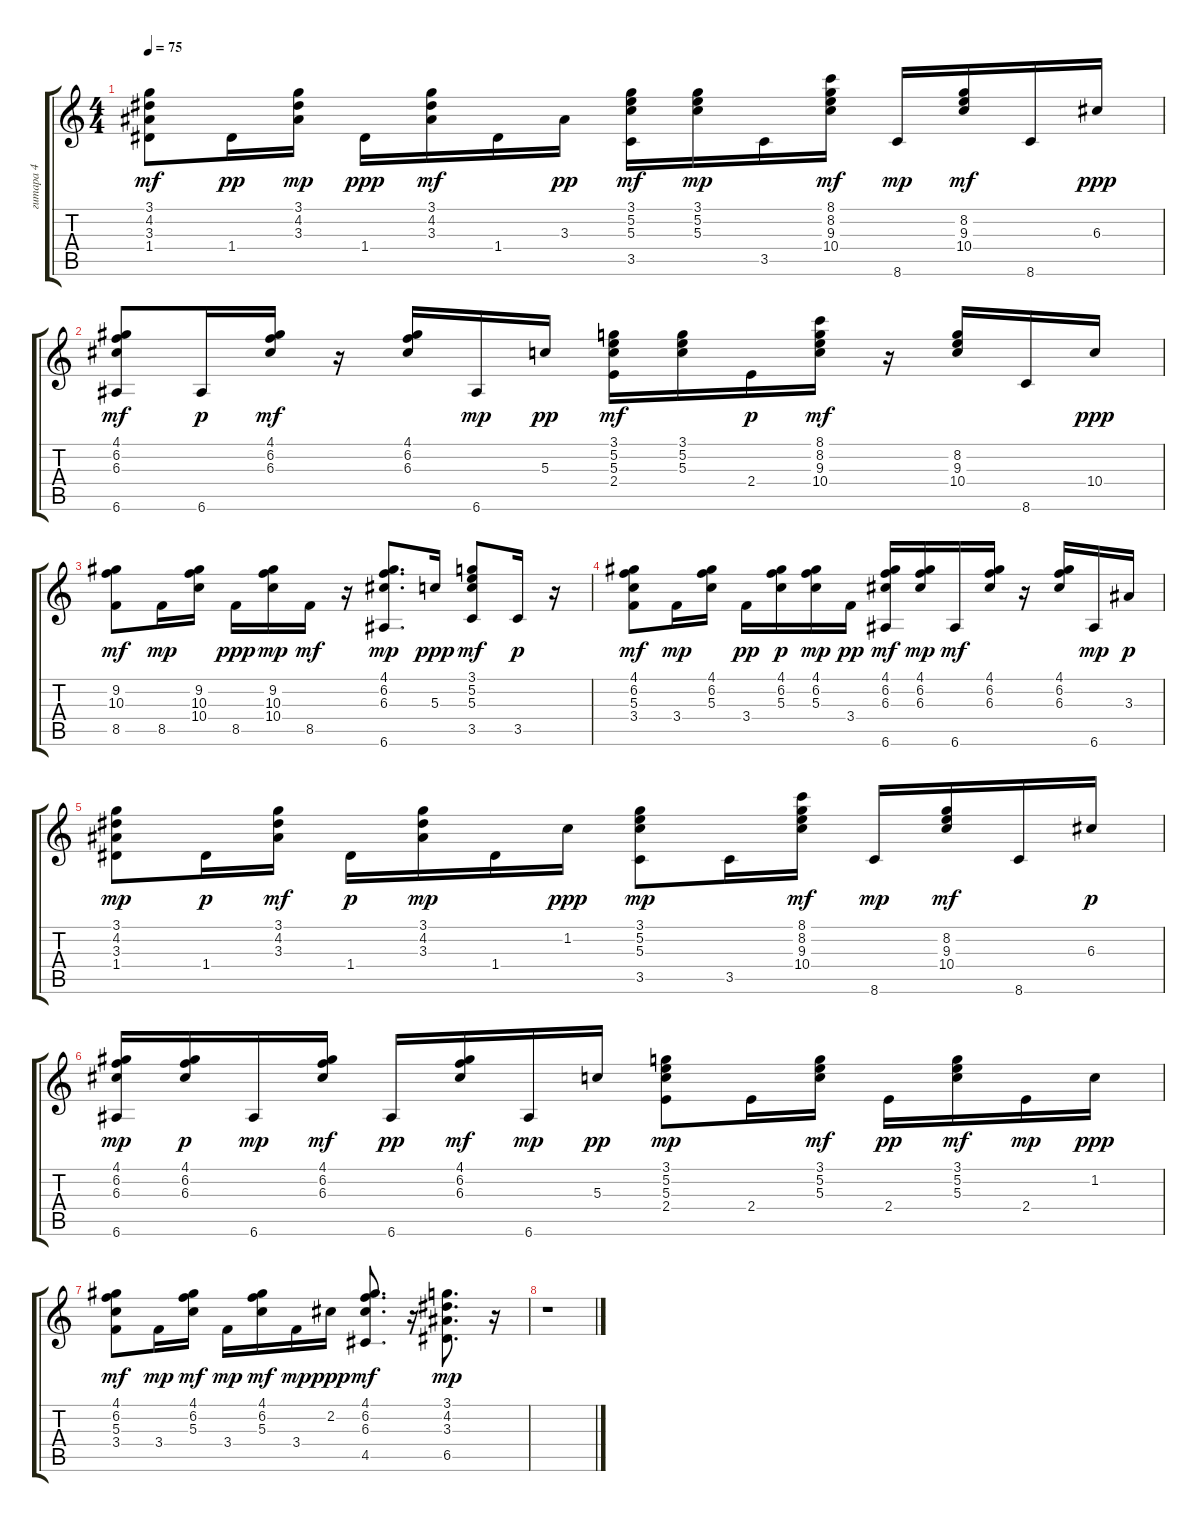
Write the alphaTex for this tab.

\track ("гитара 4" "гитара 4") {instrument acousticguitarsteel}
\staff {score tabs}
\tuning (E4 B3 G3 D3 A2 E2) {hide}
\ts (4 4)
\tempo 75
\clef g2
\ks c
(3.1 4.2 3.3 1.4).8{dy mf} 1.4.16{dy pp} (3.1 4.2 3.3).16{dy mp} 1.4.16{dy ppp} (3.1 4.2 3.3).16{dy mf} 1.4.16 3.3.16{dy pp} (3.1 5.2 5.3 3.5).16{dy mf} (3.1 5.2 5.3).16{dy mp} 3.5.16 (8.1 8.2 9.3 10.4).16{dy mf} 8.6.16{dy mp} (8.2 9.3 10.4).16{dy mf} 8.6.16 6.3.16{dy ppp} |
(4.1 6.2 6.3 6.6).8{dy mf} 6.6.16{dy p} (4.1 6.2 6.3).16{dy mf} r.16 (4.1 6.2 6.3).16 6.6.16{dy mp} 5.3.16{dy pp} (3.1 5.2 5.3 2.4).16{dy mf} (3.1 5.2 5.3).16 2.4.16{dy p} (8.1 8.2 9.3 10.4).16{dy mf} r.16 (8.2 9.3 10.4).16 8.6.16 10.4.16{dy ppp} |
(9.2 10.3 8.5).8{dy mf} 8.5.16{dy mp} (9.2 10.3 10.4).16 8.5.16{dy ppp} (9.2 10.3 10.4).16{dy mp} 8.5.16{dy mf} r.16 (4.1 6.2 6.3 6.6).8{d dy mp} 5.3.16{dy ppp} (3.1 5.2 5.3 3.5).8{dy mf} 3.5.16{dy p} r.16 |
(4.1 6.2 5.3 3.4).8{dy mf} 3.4.16{dy mp} (4.1 6.2 5.3).16 3.4.16{dy pp} (4.1 6.2 5.3).16{dy p} (4.1 6.2 5.3).16{dy mp} 3.4.16{dy pp} (4.1 6.2 6.3 6.6).16{dy mf} (4.1 6.2 6.3).16{dy mp} 6.6.16{dy mf} (4.1 6.2 6.3).16 r.16 (4.1 6.2 6.3).16 6.6.16{dy mp} 3.3.16{dy p} |
(3.1 4.2 3.3 1.4).8{dy mp} 1.4.16{dy p} (3.1 4.2 3.3).16{dy mf} 1.4.16{dy p} (3.1 4.2 3.3).16{dy mp} 1.4.16 1.2.16{dy ppp} (3.1 5.2 5.3 3.5).8{dy mp} 3.5.16 (8.1 8.2 9.3 10.4).16{dy mf} 8.6.16{dy mp} (8.2 9.3 10.4).16{dy mf} 8.6.16 6.3.16{dy p} |
(4.1 6.2 6.3 6.6).16{dy mp} (4.1 6.2 6.3).16{dy p} 6.6.16{dy mp} (4.1 6.2 6.3).16{dy mf} 6.6.16{dy pp} (4.1 6.2 6.3).16{dy mf} 6.6.16{dy mp} 5.3.16{dy pp} (3.1 5.2 5.3 2.4).8{dy mp} 2.4.16 (3.1 5.2 5.3).16{dy mf} 2.4.16{dy pp} (3.1 5.2 5.3).16{dy mf} 2.4.16{dy mp} 1.2.16{dy ppp} |
(4.1 6.2 5.3 3.4).8{dy mf} 3.4.16{dy mp} (4.1 6.2 5.3).16{dy mf} 3.4.16{dy mp} (4.1 6.2 5.3).16{dy mf} 3.4.16{dy mp} 2.2.16{dy ppp} (4.1 6.2 6.3 4.5).8{d dy mf} r.16 (3.1 4.2 3.3 6.5).8{d dy mp} r.16 |
r.1
